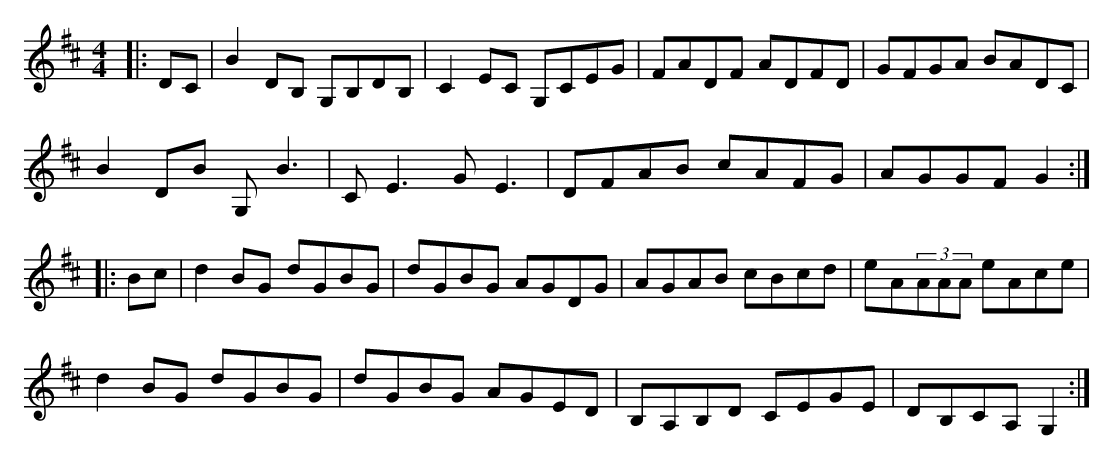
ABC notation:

X:1
M:4/4
K:D
|:DC|B2,DB, G,B,DB,|C2EC G,CEG|FADF ADFD|GFGA BADC|
B2,DB G,B3,|CE3 GE3|DFAB cAFG|AGGF G2:|
|:Bc|d2BG dGBG|dGBG AGDG|AGAB cBcd|eA(3AAA eAce|
d2BG dGBG|dGBG AGED|B,A,B,D CEGE|DB,CA,G,2:|
